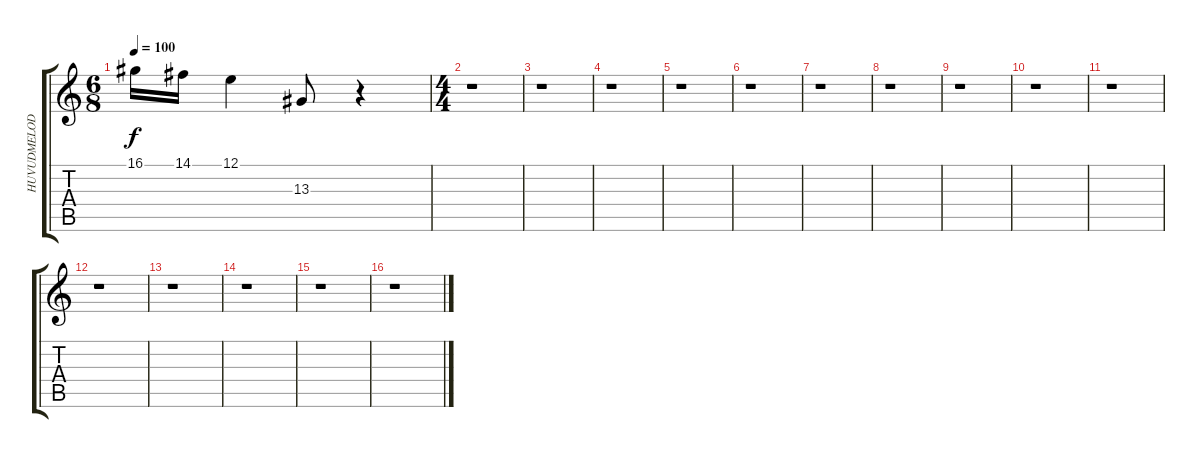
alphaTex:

\track ("HUVUDMELOD" "HUVUDMELOD") {instrument altosax}
\staff {score tabs}
\tuning (E4 B3 G3 D3 A2 E2) {hide}
\ts (6 8)
\tempo 100
\clef g2
\ks c
16.1.16{dy f} 14.1.16 12.1.4 13.3.8 r.4 |
\ts (4 4)
r.1 |
r.1 |
r.1 |
r.1 |
r.1 |
r.1 |
r.1 |
r.1 |
r.1 |
r.1 |
r.1 |
r.1 |
r.1 |
r.1 |
r.1
